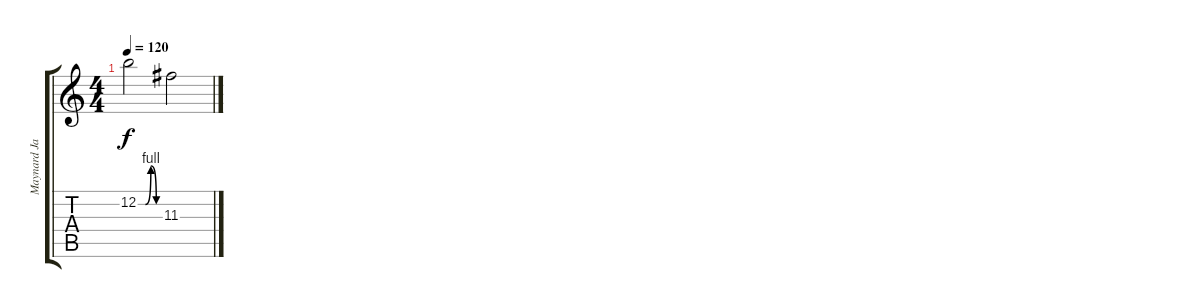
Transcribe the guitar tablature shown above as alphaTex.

\track ("Maynard James Keenan" "Maynard Ja") {instrument distortionguitar}
\staff {score tabs}
\tuning (E4 B3 G3 D3 A2 E2) {hide}
\ts (4 4)
\tempo 120
\clef g2
\ks c
12.2{be (custom 0 0 20 0 35 4 50 0 60 0)}.2{dy f} 11.3.2
